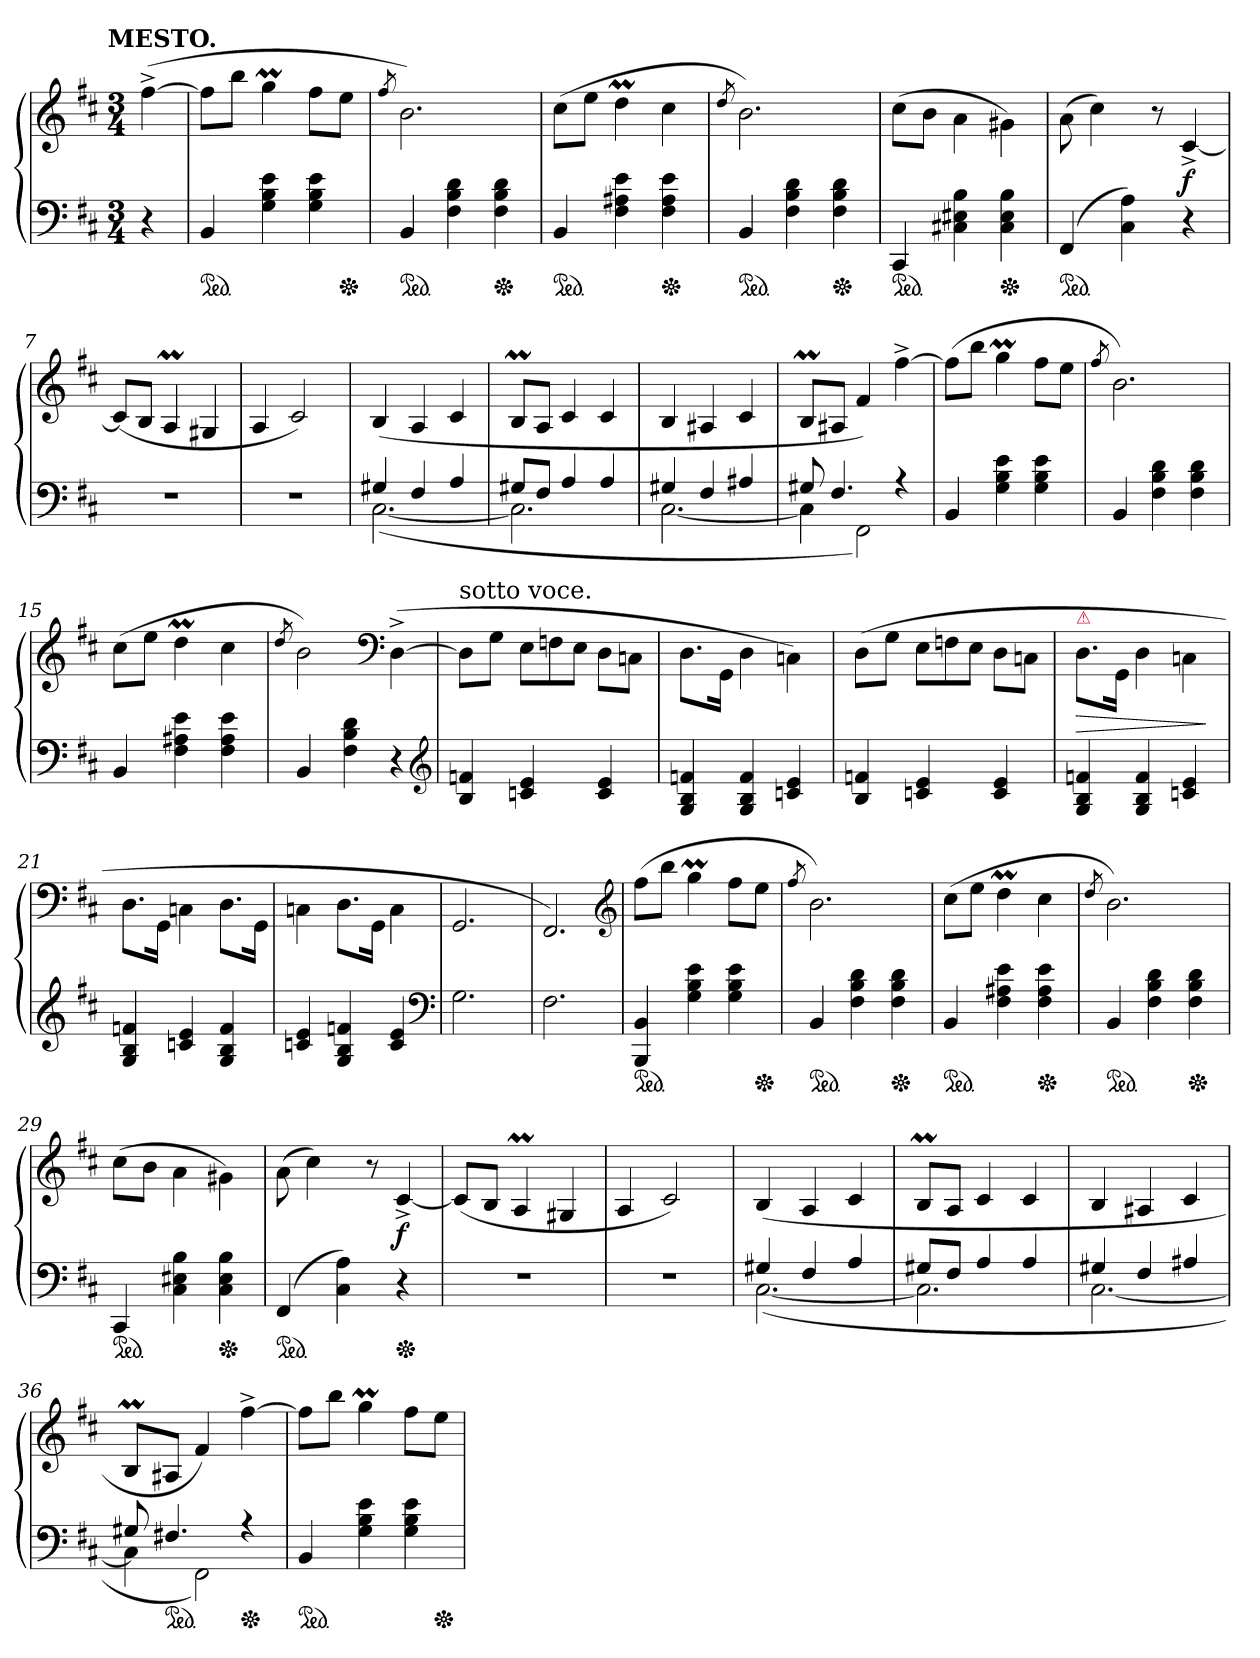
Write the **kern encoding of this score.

**kern	**kern	**dynam
*part1	*part1	*part1
*staff2	*staff1	*staff1/2
*clefF4	*clefG2	*
*k[f#c#]	*k[f#c#]	*
*b:	*b:	*
!!LO:TX:omd:t=MESTO.
*M3/4	*M3/4	*
=	=	=
4r	([4ff#^<	.
=1	=1	=1
*ped	*	*
4BB	8ff#L]	.
.	8bbJ	.
4G 4B 4e	4ggM	.
4G 4B 4e	8ff#L	.
*Xped	*	*
.	8eeJ	.
=2	=2	=2
.	8qff#/	.
*ped	*	*
4BB	2.b)	.
4F# 4B 4d	.	.
*Xped	*	*
4F# 4B 4d	.	.
=3	=3	=3
*ped	*	*
4BB	(8cc#L	.
.	8eeJ	.
4F# 4A#X 4e	4ddM	.
*Xped	*	*
4F# 4A# 4e	4cc#	.
=4	=4	=4
.	8qdd/	.
*ped	*	*
4BB	2.b)	.
4F# 4B 4d	.	.
*Xped	*	*
4F# 4B 4d	.	.
=5	=5	=5
*ped	*	*
4CC#	(8cc#L	.
.	8bJ	.
4C#X 4E#X 4B	4a\	.
*Xped	*	*
4C# 4E# 4B	4g#X\)	.
=6	=6	=6
*ped	*	*
(4FF#	(8a\	.
.	4cc#)	.
4C# 4A)	.	.
.	8r	.
4r	[4c#^>	f
=7	=7	=7
2.r	(8c#L]	.
.	8BJ	.
.	4AM	.
.	4G#X	.
=8	=8	=8
2.r	4A	.
.	2c#)	.
=9	=9	=9
*^	*	*
4G#X	([2.C#	(4B	.
4F#	.	4A	.
4A	.	4c#	.
=10	=10	=10	=10
8G#XL	2.C#]	8BML	.
8F#J	.	8AJ	.
4A	.	4c#	.
4A	.	4c#	.
=11	=11	=11	=11
4G#X	[2.C#	4B	.
4F#	.	4A#X	.
4A#X	.	4c#	.
=12	=12	=12	=12
8G#X	4C#]	8BML	.
4.F#	.	8A#XJ	.
.	2FF#)	4f#)	.
4r	.	[4ff#^	.
*v	*v	*	*
=13	=13	=13
4BB	(8ff#L]	.
.	8bbJ	.
4G 4B 4e	4ggM	.
4G 4B 4e	8ff#L	.
.	8eeJ	.
=14	=14	=14
.	8qff#/	.
4BB	2.b)	.
4F# 4B 4d	.	.
4F# 4B 4d	.	.
=15	=15	=15
4BB	(8cc#L	.
.	8eeJ	.
4F# 4A#X 4e	4ddM	.
4F# 4A# 4e	4cc#	.
=16	=16	=16
.	8qdd/	.
4BB	2b)	.
4F# 4B 4d	.	.
*	*clefF4	*
4r	([4D^	.
*clefG2	*	*
=17	=17	=17
!	!LO:TX:a:t=sotto voce.	!
4B 4fn	8DL]	.
.	8GJ	.
*	*Xtuplet	*
4cn 4e	12EL	.
.	12Fn	.
.	12EJ	.
4c 4e	8D\L	.
.	8Cn\J	.
=18	=18	=18
4G 4B 4fn	8.D\L	.
.	16GG\Jk	.
4G 4B 4f	4D	.
4cn 4e	4Cn\)	.
=19	=19	=19
4B 4fn	(>8DL	.
.	8GJ	.
4cn 4e	12EL	.
.	12Fn	.
.	12EJ	.
4c 4e	8D\L	.
.	8Cn\J	.
=20	=20	=20
!	!LO:TX:a:color=crimson:t=⚠	!
!	!	!LO:HP:b
4G 4B 4fn	8.D\L	>
.	16GG\Jk	.
4G 4B 4f	4D	.
4cn 4e	4Cn\	.
.	.	]
=21	=21	=21
4G 4B 4fn	8.D\L	.
.	16GG\Jk	.
4cn 4e	4Cn\	.
4G 4B 4f	8.D\L	.
.	16GG\Jk	.
=22	=22	=22
4cn 4e	4Cn\	.
4G 4B 4fn	8.D\L	.
.	16GG\Jk	.
4c 4e	4C\	.
*clefF4	*	*
=23	=23	=23
2.G	2.GG	.
=24	=24	=24
2.F#	2.FF#)	.
*	*clefG2	*
=25	=25	=25
*ped	*	*
4BBB 4BB	(8ff#L	.
.	8bbJ	.
4G 4B 4e	4ggM	.
4G 4B 4e	8ff#L	.
*Xped	*	*
.	8eeJ	.
=26	=26	=26
.	8qff#/	.
*ped	*	*
4BB	2.b)	.
4F# 4B 4d	.	.
*Xped	*	*
4F# 4B 4d	.	.
=27	=27	=27
*ped	*	*
4BB	(8cc#L	.
.	8eeJ	.
4F# 4A#X 4e	4ddM	.
*Xped	*	*
4F# 4A# 4e	4cc#	.
=28	=28	=28
.	8qdd/	.
*ped	*	*
4BB	2.b)	.
4F# 4B 4d	.	.
*Xped	*	*
4F# 4B 4d	.	.
=29	=29	=29
*ped	*	*
4CC#	(8cc#L	.
.	8bJ	.
4C# 4E#X 4B	4a\	.
*Xped	*	*
4C# 4E# 4B	4g#X\)	.
=30	=30	=30
*ped	*	*
(4FF#	(8a\	.
.	4cc#)	.
4C# 4A)	.	.
.	8r	.
*Xped	*	*
4r	[4c#^>	f
=31	=31	=31
2.r	(8c#L]	.
.	8BJ	.
.	4AM	.
.	4G#X	.
=32	=32	=32
2.r	4A	.
.	2c#)	.
=33	=33	=33
*^	*	*
4G#X	([2.C#	(<4B	.
4F#	.	4A	.
4A	.	4c#	.
=34	=34	=34	=34
8G#XL	2.C#]	8BML	.
8F#J	.	8AJ	.
4A	.	4c#	.
4A	.	4c#	.
=35	=35	=35	=35
4G#X	[2.C#	4B	.
4F#	.	4A#X	.
4A#X	.	4c#	.
=36	=36	=36	=36
8G#X	4C#]	8BML	.
*ped	*	*	*
4.F#X	.	8A#XJ	.
.	2FF#)	4f#)	.
*Xped	*	*	*
4r	.	[4ff#^	.
*v	*v	*	*
=37	=37	=37
*ped	*	*
4BB	8ff#L]	.
.	8bbJ	.
4G 4B 4e	4ggM	.
4G 4B 4e	8ff#L	.
*Xped	*	*
.	8eeJ	.
=	=	=
*-	*-	*-
